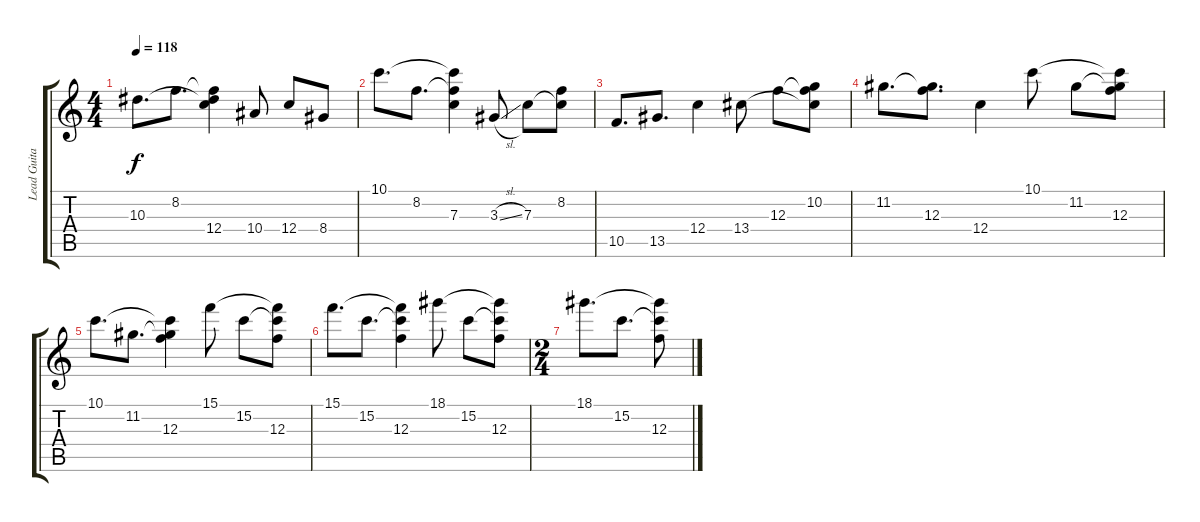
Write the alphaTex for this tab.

\track ("Lead Guitar 1" "Lead Guita") {instrument distortionguitar}
\staff {score tabs}
\tuning (D4 A3 F3 C3 G2 C2) {hide}
\ts (4 4)
\tempo 118
\clef g2
\ks c
10.3.8{d dy f} 8.2.8{d} (8.2{t} 10.3{t} 12.4).4 10.4.8 12.4.8 8.4.8 |
10.1.8{d} 8.2.8{d} (10.1{t} 8.2{t} 7.3).4 3.3{sl}.8 7.3.8 (8.2 7.3{t}).8 |
10.5.8{d} 13.5.8{d} 12.4.4 13.4.8 12.3.8 (10.2 12.3{t} 13.4{t}).8 |
11.2.8{d} (11.2{t} 12.3).8{d} 12.4.4 10.1.8 11.2.8 (10.1{t} 11.2{t} 12.3).8 |
10.1.8{d} 11.2.8{d} (10.1{t} 11.2{t} 12.3).4 15.1.8 15.2.8 (15.1{t} 15.2{t} 12.3).8 |
15.1.8{d} 15.2.8{d} (15.1{t} 15.2{t} 12.3).4 18.1.8 15.2.8 (18.1{t} 15.2{t} 12.3).8 |
\ts (2 4)
18.1.8{d} 15.2.8{d} (18.1{t} 15.2{t} 12.3).8
